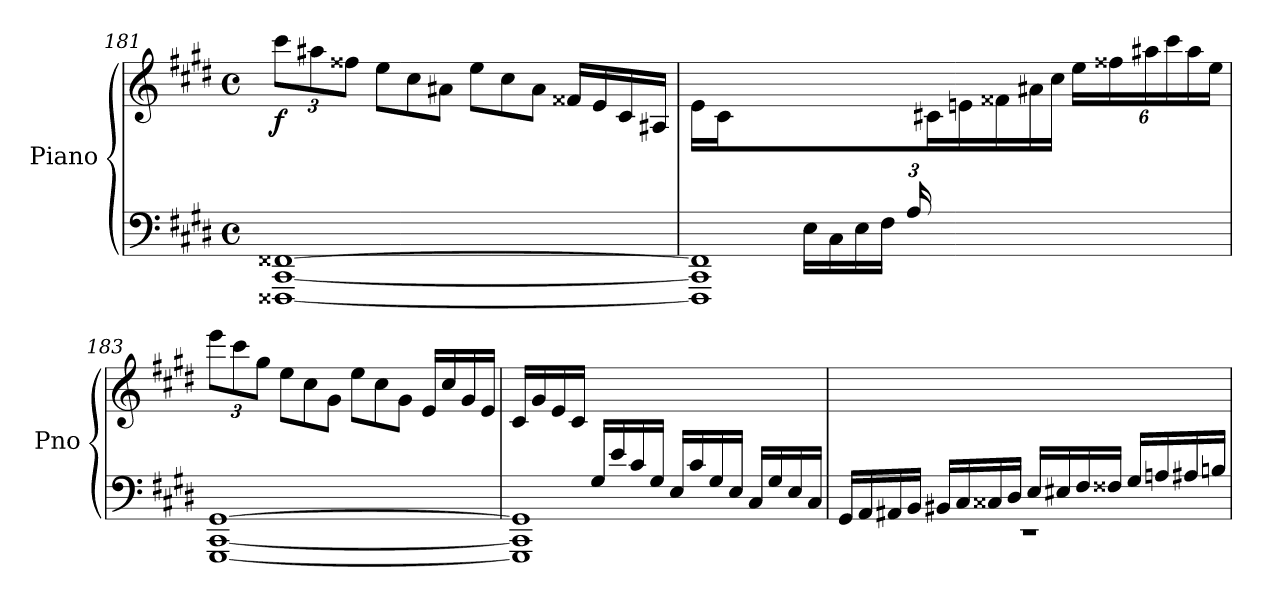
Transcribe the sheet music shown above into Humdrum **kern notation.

**kern	**kern	**dynam
*part1	*part1	*part1
*staff2	*staff1	*staff1/2
*I"Piano	*	*
*I'Pno	*	*
*clefF4	*clefG2	*
*k[f#c#g#d#]	*k[f#c#g#d#]	*
*M4/4	*M4/4	*
*met(c)	*met(c)	*
*	*Xbrackettup	*
=181	=181	=181
!	!	!LO:DY:b
[1FFF##X [1CC# [1FF##X	12ccc#\L	f
.	12aa#X\	.
.	12ff##X\J	.
*	*Xtuplet	*
.	12ee\L	.
.	12cc#\	.
.	12a#X\J	.
.	12ee\L	.
.	12cc#\	.
.	12a#\J	.
.	16f##X/LL	.
.	16e/	.
.	16c#/	.
.	16A#X/JJ	.
!!LO:LB:g=z
=182	=182	=182
*^	*	*
8ryy	1FFF##] 1CC#] 1FF##]	16e\LL	.
.	.	16c#\	.
16A#X/	.	12%5ryy	.
16F##X/JJ	.	.	.
16E\LL	.	.	.
16C#\	.	.	.
16E\	.	.	.
16F##\JJ	.	.	.
*Xbrackettup	*	*	*
24A#/LL	.	.	.
24%11ryy	.	24c#X\	.
.	.	24en\	.
.	.	24f##X\	.
.	.	24a#X\	.
.	.	24cc#\JJ	.
*	*	*tuplet	*
.	.	24ee\LL	.
.	.	24ff##X\	.
.	.	24aa#X\	.
.	.	24ccc#\	.
.	.	24aa#\	.
.	.	24ee\JJ	.
*v	*v	*	*
=183	=183	=183
[1GGG# [1CC# [1GG#	12eee\L	.
.	12ccc#\	.
.	12gg#\J	.
*	*Xtuplet	*
.	12ee\L	.
.	12cc#\	.
.	12g#\J	.
.	12ee\L	.
.	12cc#\	.
.	12g#\J	.
.	16e/LL	.
.	16cc#/	.
.	16g#/	.
.	16e/JJ	.
!!LO:LB:g=z
=184	=184	=184
*^	*	*
4ryy	1GGG#] 1CC#] 1GG#]	16c#/LL	.
.	.	16g#/	.
.	.	16e/	.
.	.	16c#/JJ	.
16G#/LL	.	2.ryy	.
16e/	.	.	.
16c#/	.	.	.
16G#/JJ	.	.	.
16E/LL	.	.	.
16c#/	.	.	.
16G#/	.	.	.
16E/JJ	.	.	.
16C#/LL	.	.	.
16G#/	.	.	.
16E/	.	.	.
16C#/JJ	.	.	.
!!LO:LB:g=z
=185	=185	=185	=185
16GG#/LL	1rEE	1ryy	.
16AA/	.	.	.
16AA#X/	.	.	.
16BB/JJ	.	.	.
16BB#X/LL	.	.	.
16C#/	.	.	.
16C##X/	.	.	.
16D#/JJ	.	.	.
16E/LL	.	.	.
16E#X/	.	.	.
16F#/	.	.	.
16F##X/JJ	.	.	.
16G#/LL	.	.	.
16An/	.	.	.
16A#X/	.	.	.
16Bn/JJ	.	.	.
*v	*v	*	*
=	=	=
*-	*-	*-
